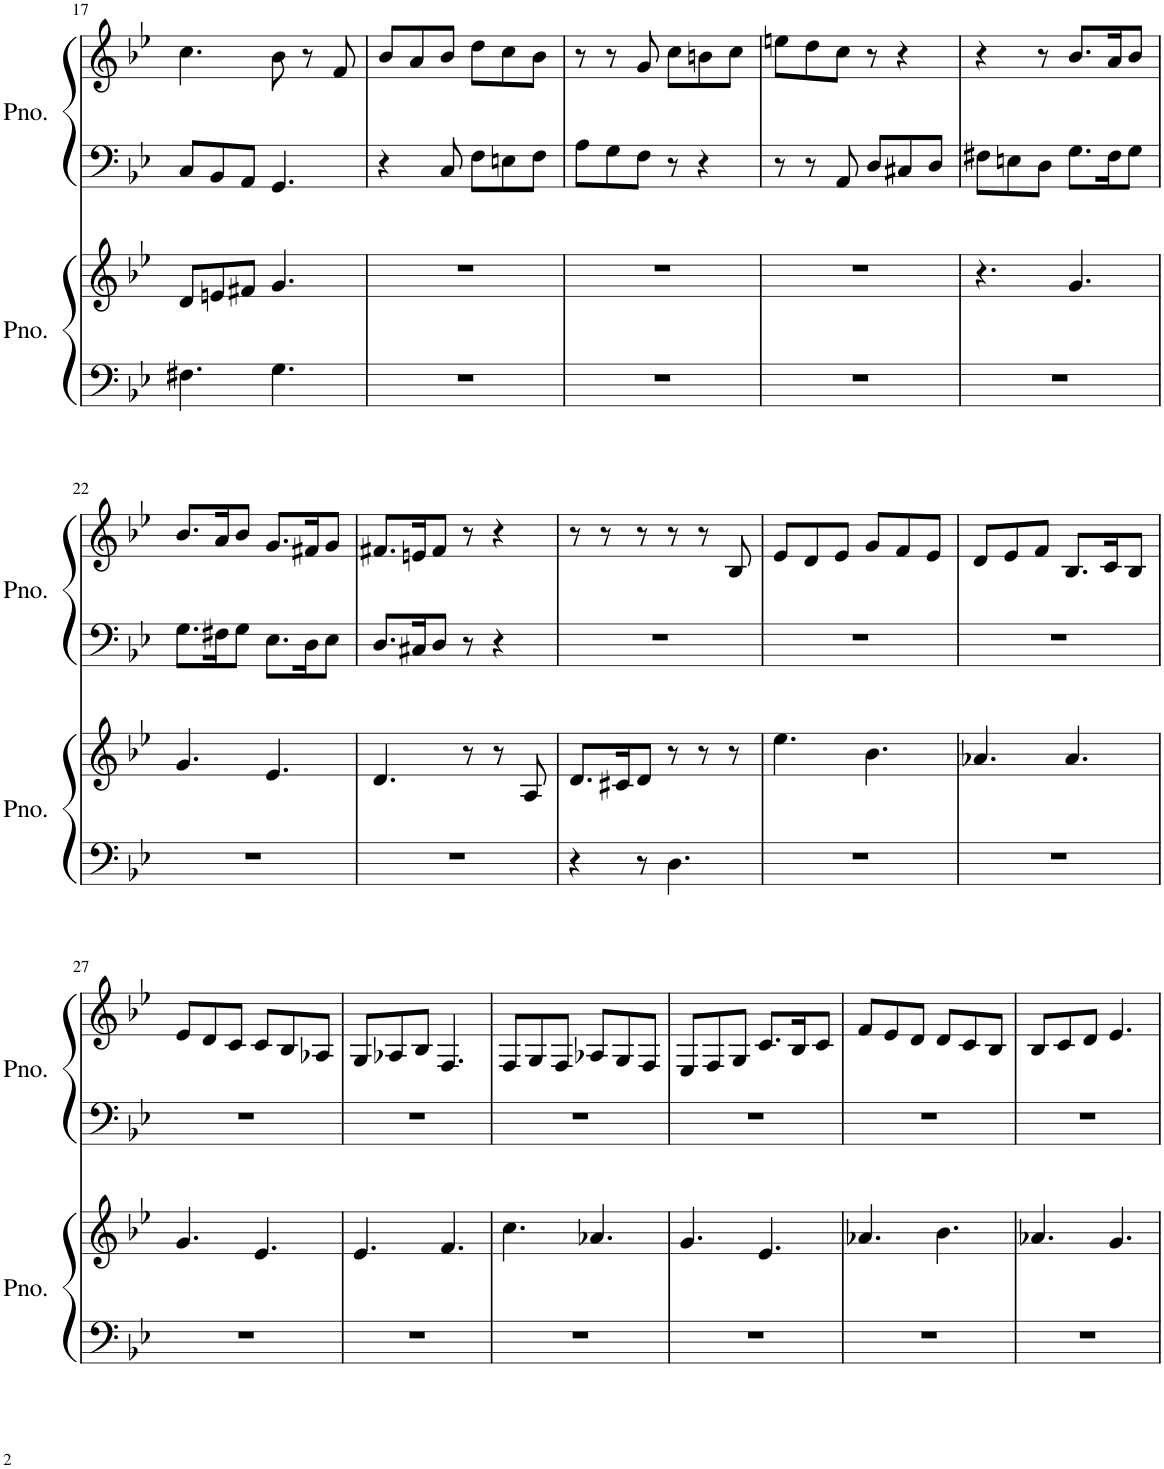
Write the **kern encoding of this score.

**kern	**kern	**kern	**kern
*part2	*part2	*part1	*part1
*staff4	*staff3	*staff2	*staff1
*I"Piano	*	*I"Piano	*
*I'Pno.	*	*I'Pno.	*
!!LO:PB:g=z
*clefF4	*clefG2	*clefF4	*clefG2
*k[b-e-]	*k[b-e-]	*k[b-e-]	*k[b-e-]
*M6/8	*M6/8	*M6/8	*M6/8
=17	=17	=17	=17
4.F#X\	8d/L	8C/L	4.cc\
.	8en/	8BB-/	.
.	8f#X/J	8AA/J	.
4.G\	4.g/	4.GG/	8b-\
.	.	.	8r
.	.	.	8f/
=18	=18	=18	=18
2.r	2.r	4r	8b-/L
.	.	.	8a/
.	.	8C/	8b-/J
.	.	8F\L	8dd\L
.	.	8En\	8cc\
.	.	8F\J	8b-\J
=19	=19	=19	=19
2.r	2.r	8A\L	8r
.	.	8G\	8r
.	.	8F\J	8g/
.	.	8r	8cc\L
.	.	4r	8bn\
.	.	.	8cc\J
=20	=20	=20	=20
2.r	2.r	8r	8een\L
.	.	8r	8dd\
.	.	8AA/	8cc\J
.	.	8D/L	8r
.	.	8C#X/	4r
.	.	8D/J	.
=21	=21	=21	=21
2.r	4.r	8F#X\L	4r
.	.	8En\	.
.	.	8D\J	8r
.	4.g/	8.G\L	8.b-/L
.	.	16F#\K	16a/K
.	.	8G\J	8b-/J
!!LO:LB:g=z
=22	=22	=22	=22
2.r	4.g/	8.G\L	8.b-/L
.	.	16F#X\K	16a/K
.	.	8G\J	8b-/J
.	4.e-/	8.E-\L	8.g/L
.	.	16D\K	16f#X/K
.	.	8E-\J	8g/J
=23	=23	=23	=23
2.r	4.d/	8.D/L	8.f#X/L
.	.	16C#X/K	16en/K
.	.	8D/J	8f#/J
.	8r	8r	8r
.	8r	4r	4r
.	8A/	.	.
=24	=24	=24	=24
4r	8.d/L	2.r	8r
.	.	.	8r
.	16c#X/K	.	.
8r	8d/J	.	8r
4.D\	8r	.	8r
.	8r	.	8r
.	8r	.	8B-/
=25	=25	=25	=25
2.r	4.ee-\	2.r	8e-/L
.	.	.	8d/
.	.	.	8e-/J
.	4.b-\	.	8g/L
.	.	.	8f/
.	.	.	8e-/J
=26	=26	=26	=26
2.r	4.a-X/	2.r	8d/L
.	.	.	8e-/
.	.	.	8f/J
.	4.a-/	.	8.B-/L
.	.	.	16c/K
.	.	.	8B-/J
!!LO:LB:g=z
=27	=27	=27	=27
2.r	4.g/	2.r	8e-/L
.	.	.	8d/
.	.	.	8c/J
.	4.e-/	.	8c/L
.	.	.	8B-/
.	.	.	8A-X/J
=28	=28	=28	=28
2.r	4.e-/	2.r	8G/L
.	.	.	8A-X/
.	.	.	8B-/J
.	4.f/	.	4.F/
=29	=29	=29	=29
2.r	4.cc\	2.r	8F/L
.	.	.	8G/
.	.	.	8F/J
.	4.a-X/	.	8A-X/L
.	.	.	8G/
.	.	.	8F/J
=30	=30	=30	=30
2.r	4.g/	2.r	8E-/L
.	.	.	8F/
.	.	.	8G/J
.	4.e-/	.	8.c/L
.	.	.	16B-/K
.	.	.	8c/J
=31	=31	=31	=31
2.r	4.a-X/	2.r	8f/L
.	.	.	8e-/
.	.	.	8d/J
.	4.b-\	.	8d/L
.	.	.	8c/
.	.	.	8B-/J
=32	=32	=32	=32
2.r	4.a-X/	2.r	8B-/L
.	.	.	8c/
.	.	.	8d/J
.	4.g/	.	4.e-/
=	=	=	=
*-	*-	*-	*-
